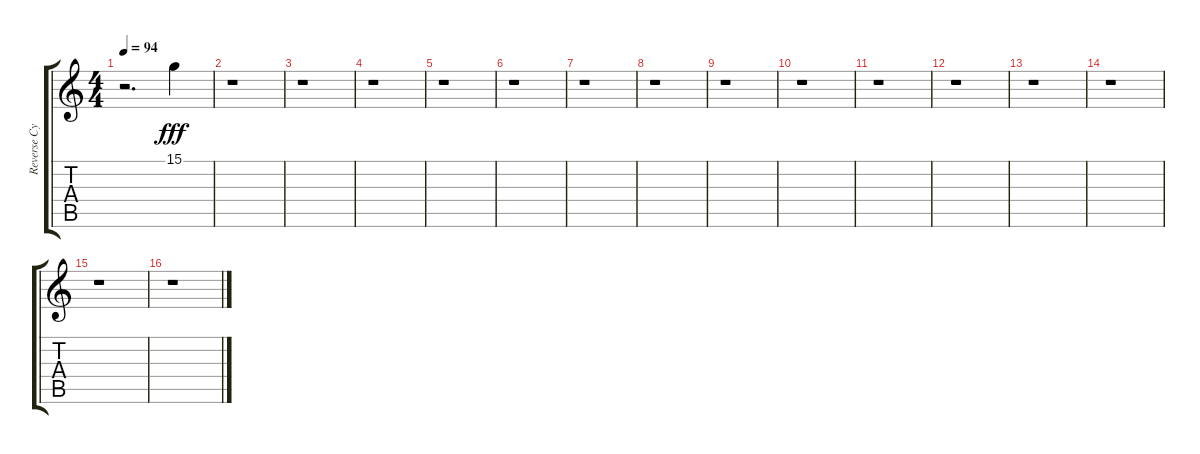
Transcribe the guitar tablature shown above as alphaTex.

\track ("Reverse Cymbal" "Reverse Cy") {instrument reversecymbal}
\staff {score tabs}
\tuning (E4 B3 G3 D3 A2 E2) {hide}
\ts (4 4)
\tempo 94
\clef g2
\ks c
r.2{d dy fff} 15.1.4 |
r.1 |
r.1 |
r.1 |
r.1 |
r.1 |
r.1 |
r.1 |
r.1 |
r.1 |
r.1 |
r.1 |
r.1 |
r.1 |
r.1 |
r.1
